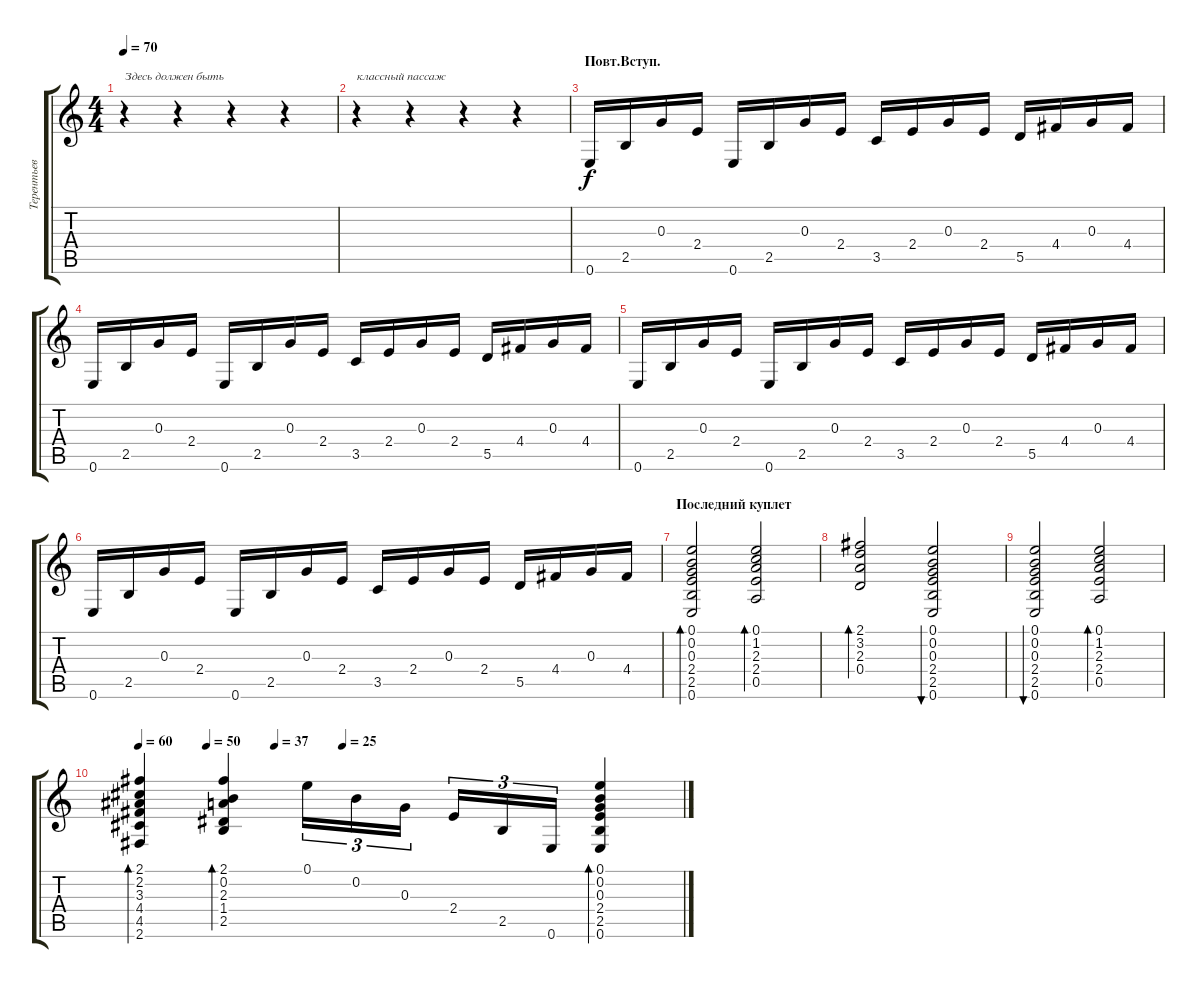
\track ("Терентьев" "Терентьев") {instrument acousticguitarsteel}
\staff {score tabs}
\tuning (E4 B3 G3 D3 A2 E2) {hide}
\ts (4 4)
\tempo 70
\clef g2
\ks c
r.4{txt "Здесь должен быть" dy f} r.4 r.4 r.4 |
r.4{txt "классный пассаж"} r.4 r.4 r.4 |
\section ("" "Повт.Вступ.")
0.6.16{volume 10 instrument acousticguitarsteel} 2.5.16 0.3.16 2.4.16 0.6.16 2.5.16 0.3.16 2.4.16 3.5.16 2.4.16 0.3.16 2.4.16 5.5.16 4.4.16 0.3.16 4.4.16 |
0.6.16 2.5.16 0.3.16 2.4.16 0.6.16 2.5.16 0.3.16 2.4.16 3.5.16 2.4.16 0.3.16 2.4.16 5.5.16 4.4.16 0.3.16 4.4.16 |
0.6.16 2.5.16 0.3.16 2.4.16 0.6.16 2.5.16 0.3.16 2.4.16 3.5.16 2.4.16 0.3.16 2.4.16 5.5.16 4.4.16 0.3.16 4.4.16 |
0.6.16 2.5.16 0.3.16 2.4.16 0.6.16 2.5.16 0.3.16 2.4.16 3.5.16 2.4.16 0.3.16 2.4.16 5.5.16 4.4.16 0.3.16 4.4.16 |
\section ("" "Последний куплет")
(0.1 0.2 0.3 2.4 2.5 0.6).2{bd 60} (0.1 1.2 2.3 2.4 0.5).2{bd 120} |
(2.1 3.2 2.3 0.4).2{bd 240} (0.1 0.2 0.3 2.4 2.5 0.6).2{bu 240} |
(0.1 0.2 0.3 2.4 2.5 0.6).2{bu 240} (0.1 1.2 2.3 2.4 0.5).2{bd 120} |
\tempo 60
\tempo (50 0.125)
\tempo (37 0.25)
\tempo (25 0.375)
(2.1 2.2 3.3 4.4 4.5 2.6).4{bd 240} (2.1 0.2 2.3 1.4 2.5).4{bd 240} 0.1.16{tu (3 2)} 0.2.16{tu (3 2)} 0.3.16{tu (3 2)} 2.4.16{tu (3 2)} 2.5.16{tu (3 2)} 0.6.16{tu (3 2)} (0.1 0.2 0.3 2.4 2.5 0.6).4{bd 120}
